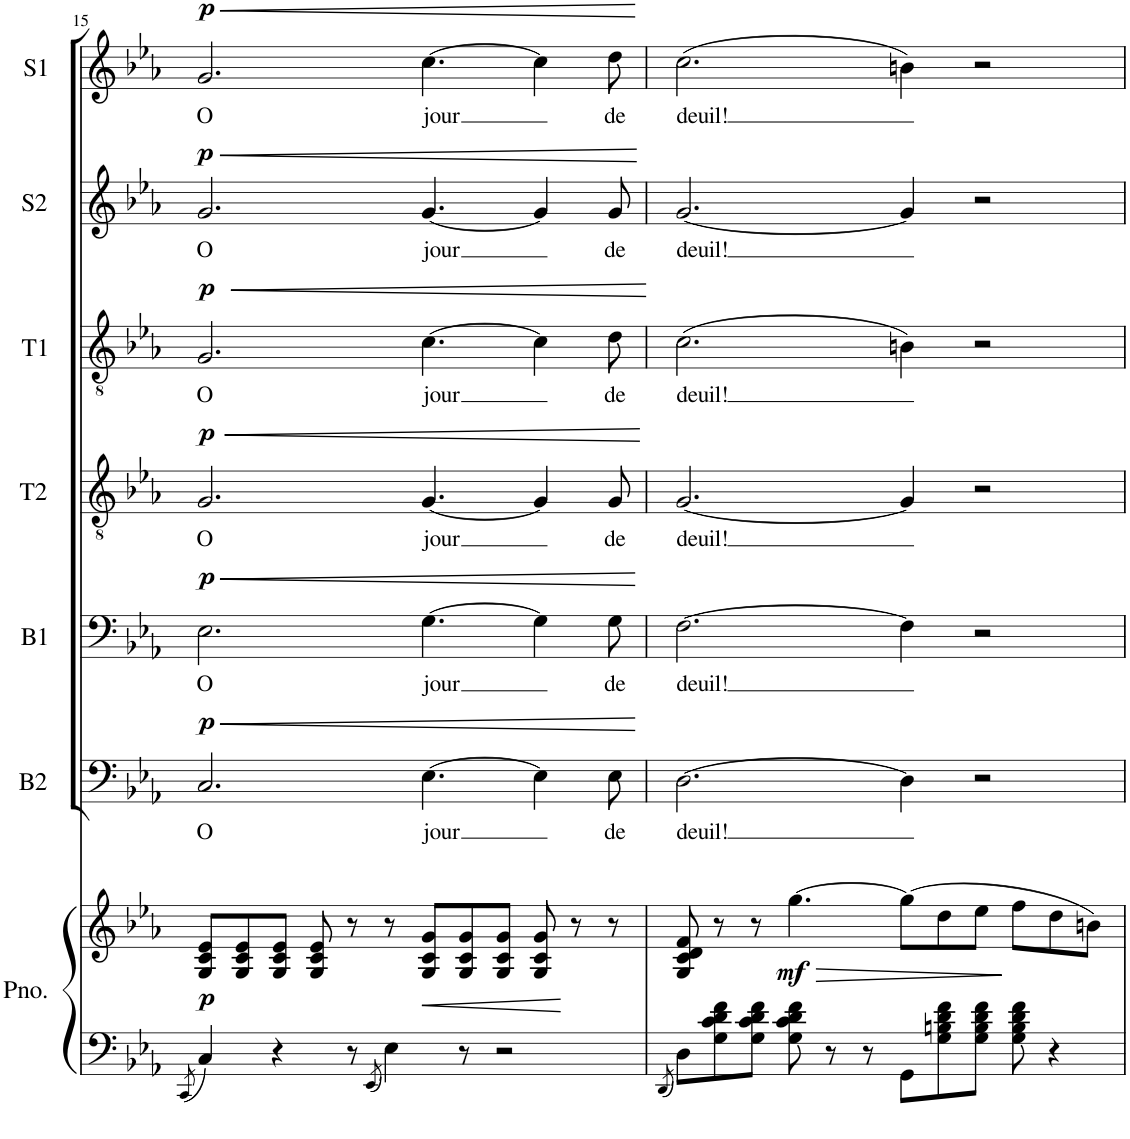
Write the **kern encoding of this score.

**kern	**kern	**dynam	**kern	**text	**dynam	**kern	**text	**dynam	**kern	**text	**dynam	**kern	**text	**dynam	**kern	**text	**dynam	**kern	**text	**dynam
*part7	*part7	*part7	*part6	*part6	*part6	*part5	*part5	*part5	*part4	*part4	*part4	*part3	*part3	*part3	*part2	*part2	*part2	*part1	*part1	*part1
*staff8	*staff7	*staff7/8	*staff6	*staff6	*staff6	*staff5	*staff5	*staff5	*staff4	*staff4	*staff4	*staff3	*staff3	*staff3	*staff2	*staff2	*staff2	*staff1	*staff1	*staff1
*I"Piano	*	*	*I"Basse 2	*	*	*I"Basse 1	*	*	*I"Tenor 2	*	*	*I"Tenor 1	*	*	*I"Soprano 2	*	*	*I"Soprano 1	*	*
*I'Pno.	*	*	*I'B2	*	*	*I'B1	*	*	*I'T2	*	*	*I'T1	*	*	*I'S2	*	*	*I'S1	*	*
!!LO:PB:g=z
*clefF4	*clefG2	*	*clefF4	*	*	*clefF4	*	*	*clefGv2	*	*	*clefGv2	*	*	*clefG2	*	*	*clefG2	*	*
*k[b-e-a-]	*k[b-e-a-]	*	*k[b-e-a-]	*	*	*k[b-e-a-]	*	*	*k[b-e-a-]	*	*	*k[b-e-a-]	*	*	*k[b-e-a-]	*	*	*k[b-e-a-]	*	*
*M12/8	*M12/8	*	*M12/8	*	*	*M12/8	*	*	*M12/8	*	*	*M12/8	*	*	*M12/8	*	*	*M12/8	*	*
=15	=15	=15	=15	=15	=15	=15	=15	=15	=15	=15	=15	=15	=15	=15	=15	=15	=15	=15	=15	=15
8qCC/	.	.	.	.	.	.	.	.	.	.	.	.	.	.	.	.	.	.	.	.
!	!	!LO:DY:a=2	!	!LO:LY:b	!LO:HP:b	!	!LO:LY:b	!LO:HP:b	!	!LO:LY:b	!LO:HP:b	!	!LO:LY:b	!LO:HP:b	!	!LO:LY:b	!LO:HP:b	!	!LO:LY:b	!LO:HP:b
!	!	!	!	!	!LO:DY:n=1:a	!	!	!LO:DY:n=1:a	!	!	!LO:DY:n=1:a	!	!	!LO:DY:n=1:a	!	!	!LO:DY:n=1:a	!	!	!LO:DY:n=1:a
4C/	8G/ 8c/ 8e-/L	p	2.C/	O	< p	2.E-\	O	< p	2.G/	O	< p	2.G/	O	< p	2.g/	O	< p	2.g/	O	< p
.	8G/ 8c/ 8e-/	.	.	.	.	.	.	.	.	.	.	.	.	.	.	.	.	.	.	.
4r	8G/ 8c/ 8e-/J	.	.	.	.	.	.	.	.	.	.	.	.	.	.	.	.	.	.	.
.	8G/ 8c/ 8e-/	.	.	.	.	.	.	.	.	.	.	.	.	.	.	.	.	.	.	.
8r	8r	.	.	.	.	.	.	.	.	.	.	.	.	.	.	.	.	.	.	.
8qEE-/	.	.	.	.	.	.	.	.	.	.	.	.	.	.	.	.	.	.	.	.
4E-\	8r	.	.	.	.	.	.	.	.	.	.	.	.	.	.	.	.	.	.	.
!	!	!LO:HP:b	!	!LO:LY:b	!	!	!LO:LY:b	!	!	!LO:LY:b	!	!	!LO:LY:b	!	!	!LO:LY:b	!	!	!LO:LY:b	!
.	8G/ 8c/ 8g/L	<	[4.E-\	jour	.	[4.G\	jour	.	[4.G/	jour	.	[4.c\	jour	.	[4.g/	jour	.	[4.cc\	jour	.
8r	8G/ 8c/ 8g/	.	.	.	.	.	.	.	.	.	.	.	.	.	.	.	.	.	.	.
2r	8G/ 8c/ 8g/J	.	.	.	.	.	.	.	.	.	.	.	.	.	.	.	.	.	.	.
.	8G/ 8c/ 8g/	.	4E-\]	.	.	4G\]	.	.	4G/]	.	.	4c\]	.	.	4g/]	.	.	4cc\]	.	.
.	8r	[	.	.	.	.	.	.	.	.	.	.	.	.	.	.	.	.	.	.
!	!	!	!	!LO:LY:b	!	!	!LO:LY:b	!	!	!LO:LY:b	!	!	!LO:LY:b	!	!	!LO:LY:b	!	!	!LO:LY:b	!
.	8r	.	8E-\	de	.	8G\	de	.	8G/	de	.	8d\	de	.	8g/	de	.	8dd\	de	.
.	.	.	.	.	[	.	.	[	.	.	[	.	.	[	.	.	[	.	.	[
=16	=16	=16	=16	=16	=16	=16	=16	=16	=16	=16	=16	=16	=16	=16	=16	=16	=16	=16	=16	=16
8qDD/	.	.	.	.	.	.	.	.	.	.	.	.	.	.	.	.	.	.	.	.
!	!	!	!	!LO:LY:b	!	!	!LO:LY:b	!	!	!LO:LY:b	!	!	!LO:LY:b	!	!	!LO:LY:b	!	!	!LO:LY:b	!
8D\L	8G/ 8c/ 8d/ 8f/	.	[2.D\	deuil!	.	[2.F\	deuil!	.	[2.G/	deuil!	.	(2.c\	deuil!	.	[2.g/	deuil!	.	(2.cc\	deuil!	.
8G\ 8c\ 8d\ 8f\	8r	.	.	.	.	.	.	.	.	.	.	.	.	.	.	.	.	.	.	.
8G\ 8c\ 8d\ 8f\J	8r	.	.	.	.	.	.	.	.	.	.	.	.	.	.	.	.	.	.	.
!	!	!LO:HP:b	!	!	!	!	!	!	!	!	!	!	!	!	!	!	!	!	!	!
!	!	!LO:DY:n=1:b	!	!	!	!	!	!	!	!	!	!	!	!	!	!	!	!	!	!
8G\ 8c\ 8d\ 8f\	[4.gg\	> mf	.	.	.	.	.	.	.	.	.	.	.	.	.	.	.	.	.	.
8r	.	.	.	.	.	.	.	.	.	.	.	.	.	.	.	.	.	.	.	.
8r	.	.	.	.	.	.	.	.	.	.	.	.	.	.	.	.	.	.	.	.
8GG\L	(8gg\L]	.	4D\]	.	.	4F\]	.	.	4G/]	.	.	4Bn\)	.	.	4g/]	.	.	4bn\)	.	.
8G\ 8Bn\ 8d\ 8f\	8dd\	.	.	.	.	.	.	.	.	.	.	.	.	.	.	.	.	.	.	.
8G\ 8B\ 8d\ 8f\J	8ee-\J	.	2r	.	.	2r	.	.	2r	.	.	2r	.	.	2r	.	.	2r	.	.
8G\ 8B\ 8d\ 8f\	8ff\L	]	.	.	.	.	.	.	.	.	.	.	.	.	.	.	.	.	.	.
4r	8dd\	.	.	.	.	.	.	.	.	.	.	.	.	.	.	.	.	.	.	.
.	8bn\J)	.	.	.	.	.	.	.	.	.	.	.	.	.	.	.	.	.	.	.
=	=	=	=	=	=	=	=	=	=	=	=	=	=	=	=	=	=	=	=	=
*-	*-	*-	*-	*-	*-	*-	*-	*-	*-	*-	*-	*-	*-	*-	*-	*-	*-	*-	*-	*-
